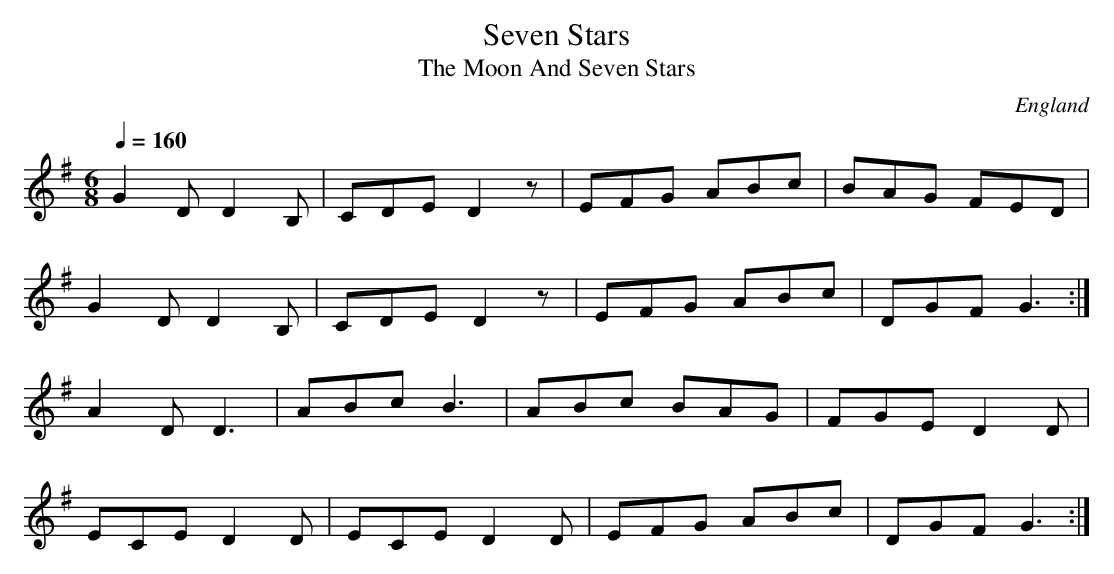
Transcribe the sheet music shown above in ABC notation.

X:1
T:Seven Stars
T:The Moon And Seven Stars
O:England
M:6/8
L:1/8
Q:1/4=160
K:Gmaj clef=treble
G2D D2B,|CDE D2z|EFG ABc|BAG FED|
G2D D2B,|CDE D2z|EFG ABc|DGF G3:|
A2D D3|ABc B3|ABc BAG|FGE D2D|
ECE D2D|ECE D2D|EFG ABc|DGFG3:|
